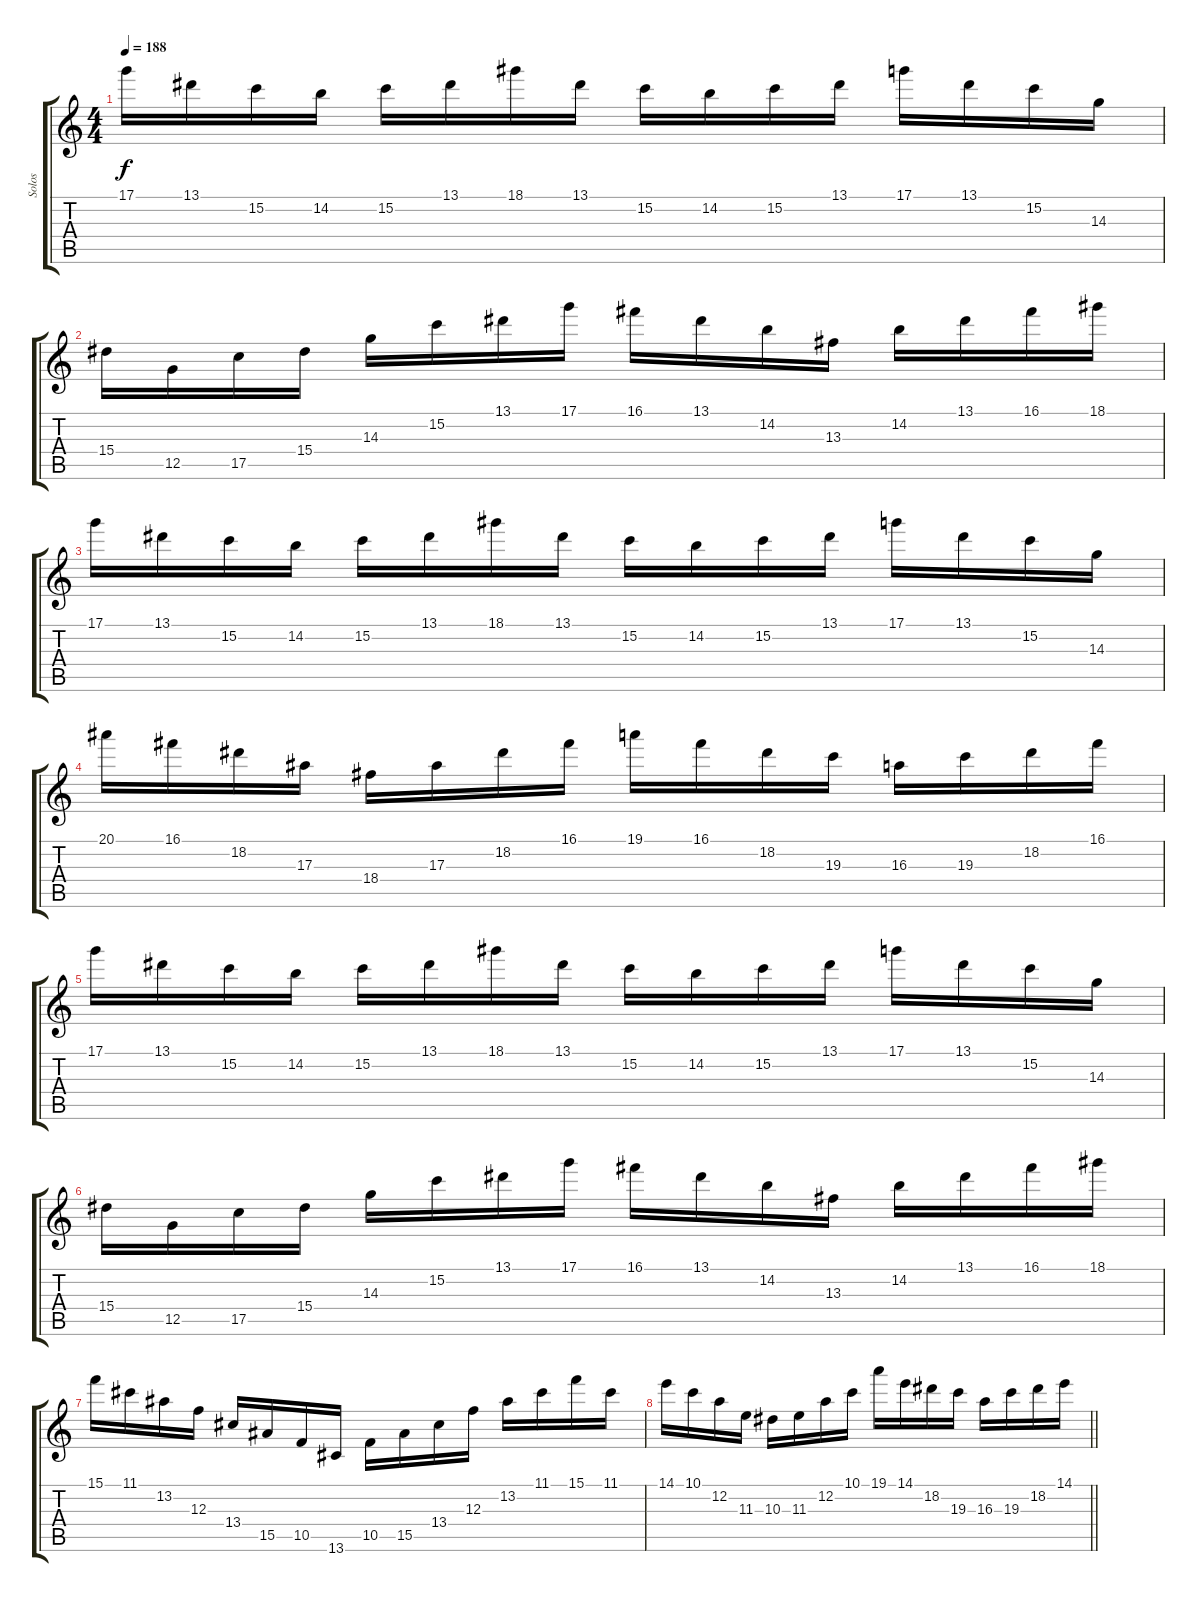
\track ("Solos" "Solos") {instrument distortionguitar}
\staff {score tabs}
\tuning (D4 A3 F3 C3 G2 C2) {hide}
\ts (4 4)
\tempo 188
\clef g2
\ks c
17.1.16{dy f} 13.1.16 15.2.16 14.2.16 15.2.16 13.1.16 18.1.16 13.1.16 15.2.16 14.2.16 15.2.16 13.1.16 17.1.16 13.1.16 15.2.16 14.3.16 |
15.4.16 12.5.16 17.5.16 15.4.16 14.3.16 15.2.16 13.1.16 17.1.16 16.1.16 13.1.16 14.2.16 13.3.16 14.2.16 13.1.16 16.1.16 18.1.16 |
17.1.16 13.1.16 15.2.16 14.2.16 15.2.16 13.1.16 18.1.16 13.1.16 15.2.16 14.2.16 15.2.16 13.1.16 17.1.16 13.1.16 15.2.16 14.3.16 |
20.1.16 16.1.16 18.2.16 17.3.16 18.4.16 17.3.16 18.2.16 16.1.16 19.1.16 16.1.16 18.2.16 19.3.16 16.3.16 19.3.16 18.2.16 16.1.16 |
17.1.16 13.1.16 15.2.16 14.2.16 15.2.16 13.1.16 18.1.16 13.1.16 15.2.16 14.2.16 15.2.16 13.1.16 17.1.16 13.1.16 15.2.16 14.3.16 |
15.4.16 12.5.16 17.5.16 15.4.16 14.3.16 15.2.16 13.1.16 17.1.16 16.1.16 13.1.16 14.2.16 13.3.16 14.2.16 13.1.16 16.1.16 18.1.16 |
15.1.16 11.1.16 13.2.16 12.3.16 13.4.16 15.5.16 10.5.16 13.6.16 10.5.16 15.5.16 13.4.16 12.3.16 13.2.16 11.1.16 15.1.16 11.1.16 |
\barLineRight lightlight
14.1.16 10.1.16 12.2.16 11.3.16 10.3.16 11.3.16 12.2.16 10.1.16 19.1.16 14.1.16 18.2.16 19.3.16 16.3.16 19.3.16 18.2.16 14.1.16
